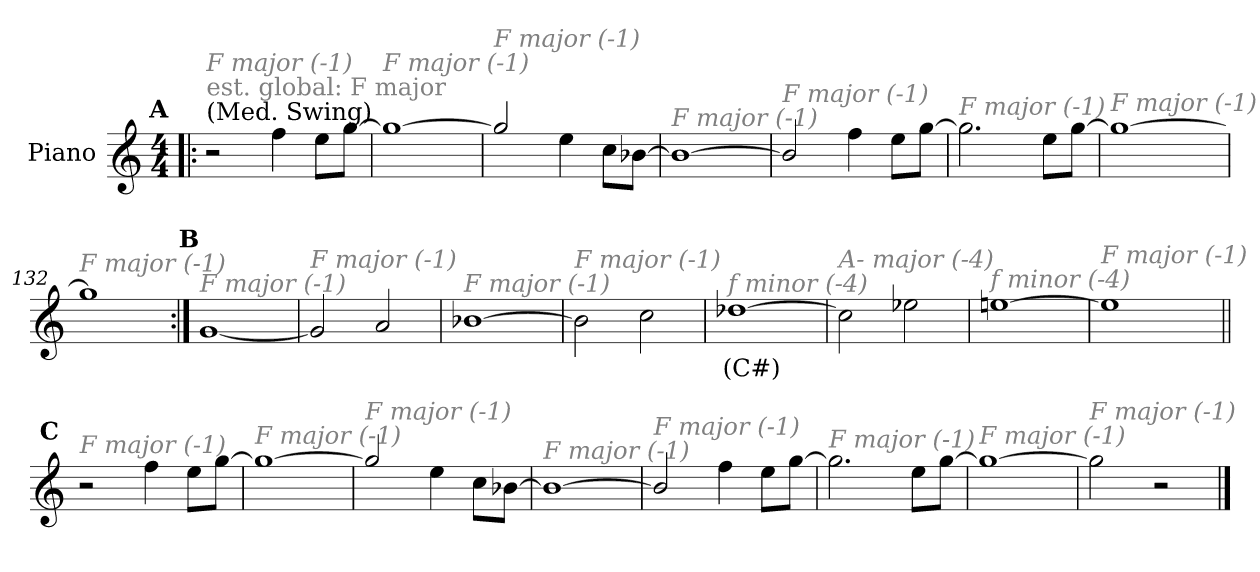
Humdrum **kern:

**kern	**text
*part1	*part1
*staff1	*staff1
*I"Piano	*
*I'Pno.	*
*clefG2	*
*k[]	*
*M4/4	*
*MM120	*
!!LO:REH:place=s1:a:enc=none:fs=14:t=A
=1!|:	=1!|:
!LO:TX:a:t=(Med. Swing)	!
!LO:TX:a:color=#808080:t=est. global&colon; F major	!
!LO:TX:i:color=#808080:t=F major (-1)	!
2r	.
4ff\	.
8ee\L	.
[8gg\J	.
=126	=126
!LO:TX:i:color=#808080:t=F major (-1)	!
1gg_	.
=127	=127
!LO:TX:i:color=#808080:t=F major (-1)	!
2gg/]	.
4ee\	.
8cc\L	.
[8b-X\J	.
!!LO:LB:g=z
=128	=128
!LO:TX:i:color=#808080:t=F major (-1)	!
1b-_	.
=129	=129
!LO:TX:i:color=#808080:t=F major (-1)	!
2b-/]	.
4ff\	.
8ee\L	.
[8gg\J	.
=130	=130
!LO:TX:i:color=#808080:t=F major (-1)	!
2.gg\]	.
8ee\L	.
[8gg\J	.
!!LO:LB:g=z
=131	=131
!LO:TX:i:color=#808080:t=F major (-1)	!
1gg_	.
=132	=132
!LO:TX:i:color=#808080:t=F major (-1)	!
1gg]	.
!!LO:REH:place=s1:a:enc=none:fs=14:t=B
=133:|!	=133:|!
!LO:TX:i:color=#808080:t=F major (-1)	!
[1g	.
!!LO:LB:g=z
=134	=134
!LO:TX:i:color=#808080:t=F major (-1)	!
2g/]	.
2a/	.
=135	=135
!LO:TX:i:color=#808080:t=F major (-1)	!
[1b-X	.
=136	=136
!LO:TX:i:color=#808080:t=F major (-1)	!
2b-\]	.
2cc\	.
!!LO:LB:g=z
=137	=137
!LO:TX:i:color=#808080:t=f minor (-4)	!
[1dd-Xi	(C#)
=138	=138
!LO:TX:i:color=#808080:t=A- major (-4)	!
2cc#\]	.
2ee-X\	.
=139	=139
!LO:TX:i:color=#808080:t=f minor (-4)	!
[1een	.
!!LO:LB:g=z
=140	=140
!LO:TX:i:color=#808080:t=F major (-1)	!
1ee]	.
!!LO:REH:place=s1:a:enc=none:fs=14:t=C
=141||	=141||
!LO:TX:i:color=#808080:t=F major (-1)	!
2r	.
4ff\	.
8ee\L	.
[8gg\J	.
=142	=142
!LO:TX:i:color=#808080:t=F major (-1)	!
1gg_	.
!!LO:LB:g=z
=143	=143
!LO:TX:i:color=#808080:t=F major (-1)	!
2gg/]	.
4ee\	.
8cc\L	.
[8b-X\J	.
=144	=144
!LO:TX:i:color=#808080:t=F major (-1)	!
1b-_	.
=145	=145
!LO:TX:i:color=#808080:t=F major (-1)	!
2b-/]	.
4ff\	.
8ee\L	.
[8gg\J	.
!!LO:LB:g=z
=146	=146
!LO:TX:i:color=#808080:t=F major (-1)	!
2.gg\]	.
8ee\L	.
[8gg\J	.
=147	=147
!LO:TX:i:color=#808080:t=F major (-1)	!
1gg_	.
=148	=148
!LO:TX:i:color=#808080:t=F major (-1)	!
2gg\]	.
2r	.
==	==
*-	*-
